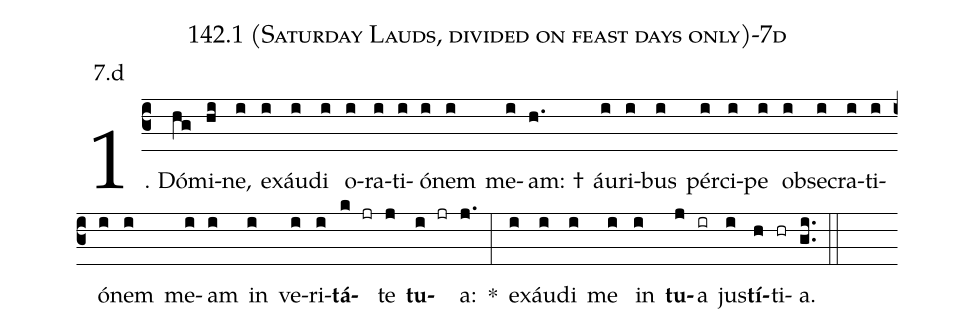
name: 142.1 (Saturday Lauds, divided on feast days only)-7d;
annotation: 7.d;
%%
(c3)1. Dó(hg)mi(hi)ne,(i) ex(i)áu(i)di(i) o(i)ra(i)ti(i)ó(i)nem(i) me(i)am: †(h.) áu(i)ri(i)bus(i) pér(i)ci(i)pe(i) ob(i)se(i)cra(i)ti(i)ó(i)nem(i) me(i)am(i) in(i) ve(i)ri(i)<b>tá</b>(k jr)te(j) <b>tu</b>(i jr)a:(j.) *(:) ex(i)áu(i)di(i) me(i) in(i) <b>tu</b>(j)a(ir) jus(i)<b>tí</b>(h)ti(hr)a.(gi..) (::)
